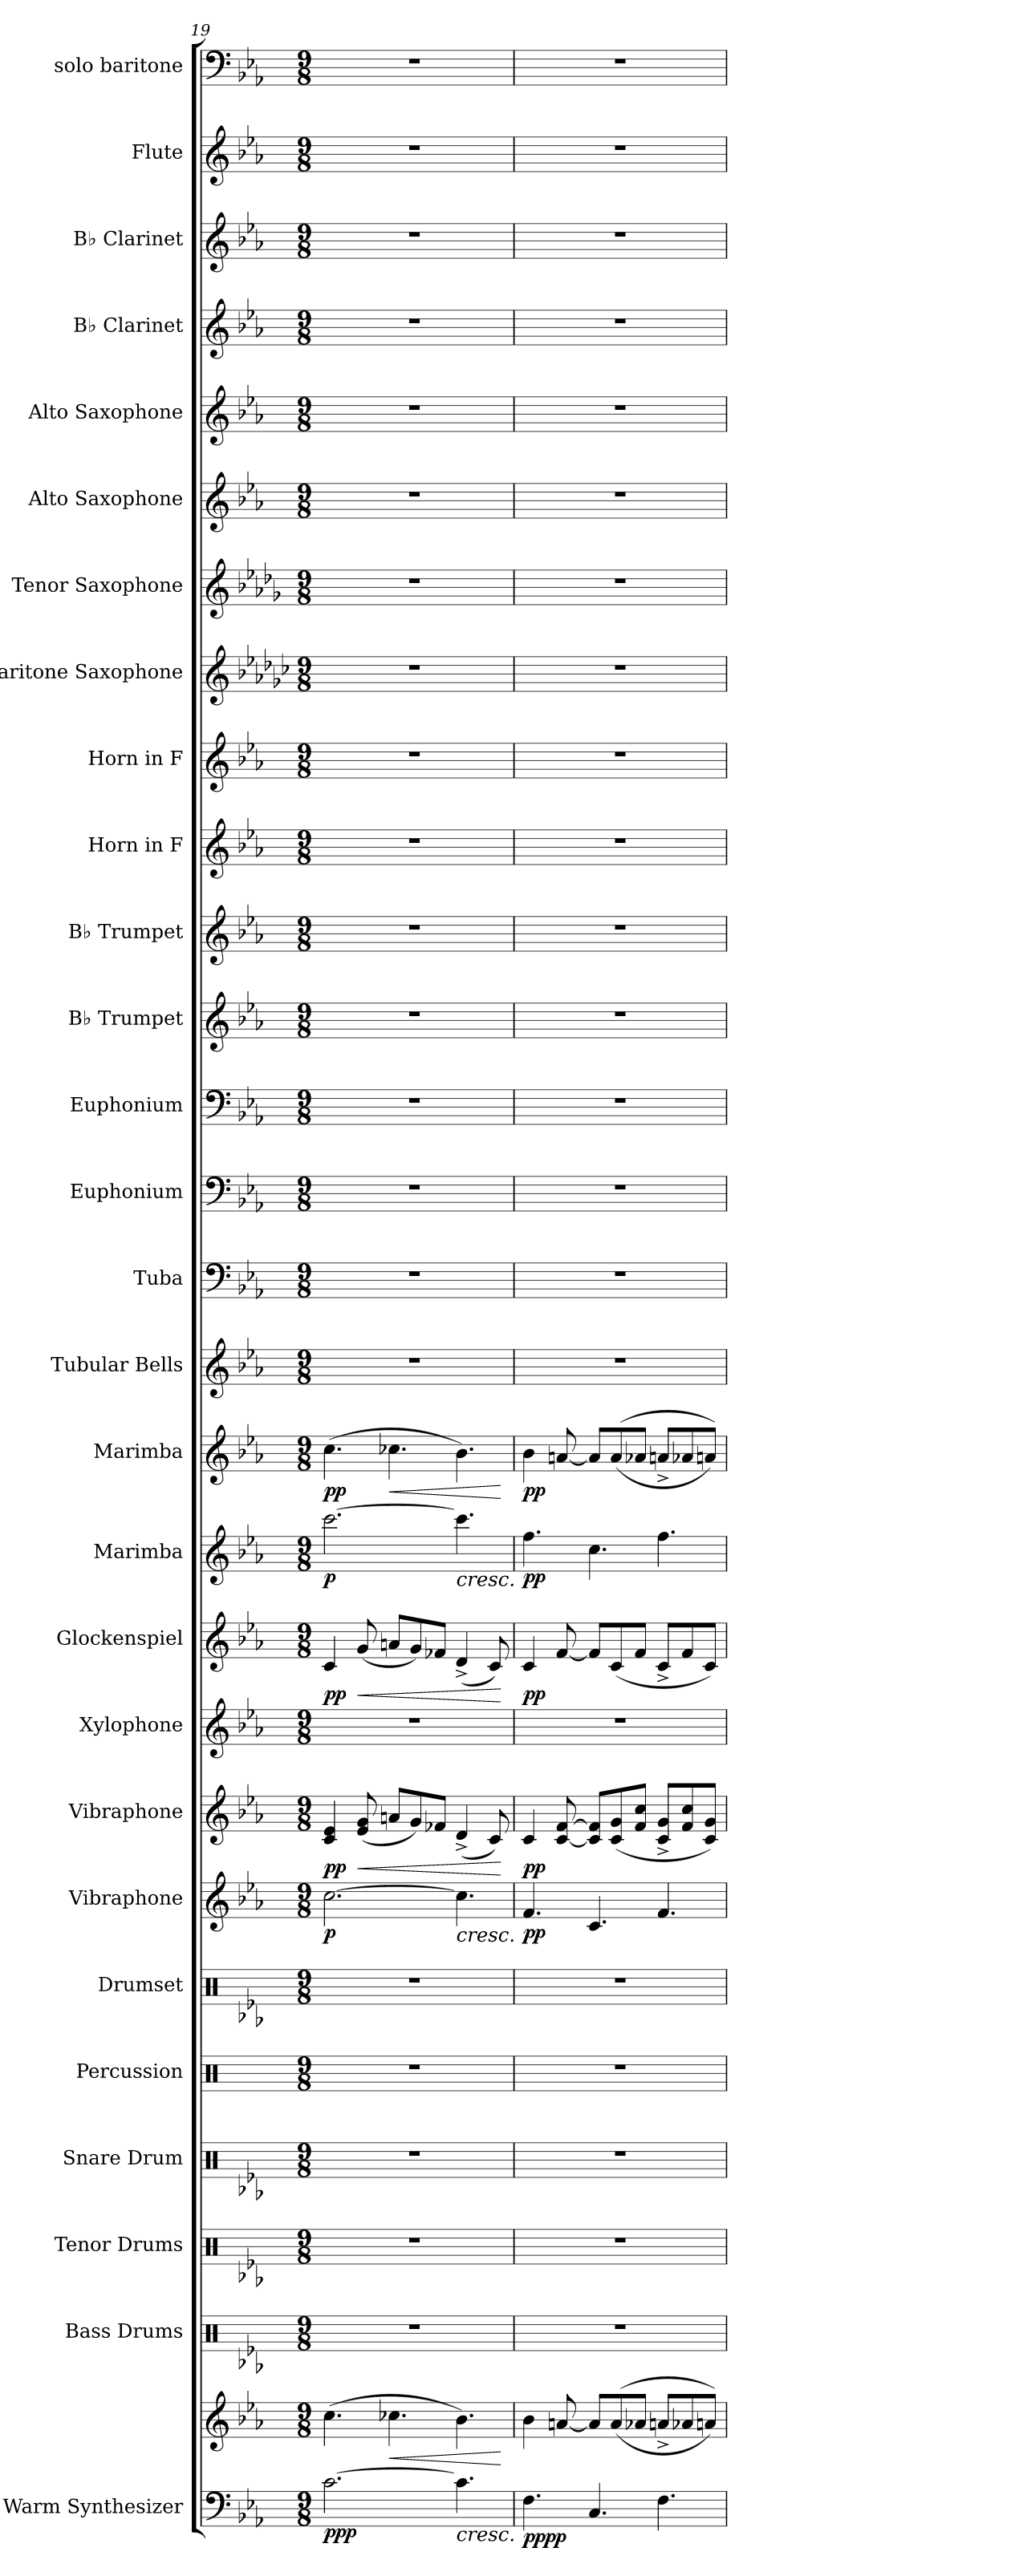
**kern	**kern	**dynam	**kern	**kern	**kern	**kern	**kern	**kern	**dynam	**kern	**dynam	**kern	**kern	**dynam	**kern	**dynam	**kern	**dynam	**kern	**kern	**kern	**kern	**kern	**kern	**kern	**kern	**kern	**kern	**kern	**kern	**kern	**kern	**kern	**kern
*part28	*part28	*part28	*part27	*part26	*part25	*part24	*part23	*part22	*part22	*part21	*part21	*part20	*part19	*part19	*part18	*part18	*part17	*part17	*part16	*part15	*part14	*part13	*part12	*part11	*part10	*part9	*part8	*part7	*part6	*part5	*part4	*part3	*part2	*part1
*staff29	*staff28	*staff28/29	*staff27	*staff26	*staff25	*staff24	*staff23	*staff22	*staff22	*staff21	*staff21	*staff20	*staff19	*staff19	*staff18	*staff18	*staff17	*staff17	*staff16	*staff15	*staff14	*staff13	*staff12	*staff11	*staff10	*staff9	*staff8	*staff7	*staff6	*staff5	*staff4	*staff3	*staff2	*staff1
*I"Warm Synthesizer	*	*	*I"Bass Drums	*I"Tenor Drums	*I"Snare Drum	*I"Percussion	*I"Drumset	*I"Vibraphone	*	*I"Vibraphone	*	*I"Xylophone	*I"Glockenspiel	*	*I"Marimba	*	*I"Marimba	*	*I"Tubular Bells	*I"Tuba	*I"Euphonium	*I"Euphonium	*I"B♭ Trumpet	*I"B♭ Trumpet	*I"Horn in F	*I"Horn in F	*I"Baritone Saxophone	*I"Tenor Saxophone	*I"Alto Saxophone	*I"Alto Saxophone	*I"B♭ Clarinet	*I"B♭ Clarinet	*I"Flute	*I"solo baritone
*I'Synth.	*	*	*I'B.D.	*I'T.D.	*I'S.D.	*I'Perc.	*I'Drs.	*I'Vib.	*	*I'Vib.	*	*I'Xyl.	*I'Glk.	*	*I'Mrm.	*	*I'Mrm.	*	*I'Tu. Be.	*I'Tba.	*I'Euph.	*I'Euph.	*I'B♭ Tpt.	*I'B♭ Tpt.	*	*	*I'Bar. Sax.	*I'T. Sax.	*I'A. Sax.	*I'A. Sax.	*I'B♭ Cl.	*I'B♭ Cl.	*I'Fl.	*
*clefF4	*clefG2	*	*clefX	*clefX	*clefX	*clefX	*clefX	*clefG2	*	*clefG2	*	*clefG2	*clefG2	*	*clefG2	*	*clefG2	*	*clefG2	*clefF4	*clefF4	*clefF4	*clefG2	*clefG2	*clefG2	*clefG2	*clefG2	*clefG2	*clefG2	*clefG2	*clefG2	*clefG2	*clefG2	*clefF4
*	*	*	*	*	*	*	*	*	*	*	*	*ITrd-7c-12	*ITrd-14c-24	*	*	*	*	*	*	*	*	*	*ITrd1c2	*ITrd1c2	*ITrd4c7	*ITrd4c7	*ITrd12c21	*ITrd8c14	*ITrd5c9	*ITrd5c9	*ITrd1c2	*ITrd1c2	*	*
*k[b-e-a-]	*k[b-e-a-]	*	*k[b-e-a-]	*k[b-e-a-]	*k[b-e-a-]	*k[]	*k[b-e-a-]	*k[b-e-a-]	*	*k[b-e-a-]	*	*k[b-e-a-]	*k[b-e-a-]	*	*k[b-e-a-]	*	*k[b-e-a-]	*	*k[b-e-a-]	*k[b-e-a-]	*k[b-e-a-]	*k[b-e-a-]	*k[b-e-a-d-g-]	*k[b-e-a-d-g-]	*k[b-e-a-d-]	*k[b-e-a-d-]	*k[b-e-a-d-g-c-]	*k[b-e-a-d-g-]	*k[b-e-a-d-g-c-]	*k[b-e-a-d-g-c-]	*k[b-e-a-d-g-]	*k[b-e-a-d-g-]	*k[b-e-a-]	*k[b-e-a-]
*M9/8	*M9/8	*	*M9/8	*M9/8	*M9/8	*M9/8	*M9/8	*M9/8	*	*M9/8	*	*M9/8	*M9/8	*	*M9/8	*	*M9/8	*	*M9/8	*M9/8	*M9/8	*M9/8	*M9/8	*M9/8	*M9/8	*M9/8	*M9/8	*M9/8	*M9/8	*M9/8	*M9/8	*M9/8	*M9/8	*M9/8
=19	=19	=19	=19	=19	=19	=19	=19	=19	=19	=19	=19	=19	=19	=19	=19	=19	=19	=19	=19	=19	=19	=19	=19	=19	=19	=19	=19	=19	=19	=19	=19	=19	=19	=19
!	!	!LO:DY:b=2	!	!	!	!	!	!	!	!	!	!	!	!	!	!	!	!	!	!	!	!	!	!	!	!	!	!	!	!	!	!	!	!
!	!	!LO:DY:n=1:b	!	!	!	!	!	!	!	!	!	!	!	!	!	!	!	!	!	!	!	!	!	!	!	!	!	!	!	!	!	!	!	!
!	!	!LO:DY:n=2:b	!	!	!	!	!	!	!LO:DY:b	!	!LO:DY:b	!	!	!	!	!	!	!	!	!	!	!	!	!	!	!	!	!	!	!	!	!	!	!
!	!	!	!	!	!	!	!	!	!	!	!LO:DY:n=1:b	!	!	!LO:DY:b	!	!	!	!	!	!	!	!	!	!	!	!	!	!	!	!	!	!	!	!
!	!	!	!	!	!	!	!	!	!	!	!	!	!	!LO:DY:n=1:b	!	!LO:DY:b	!	!LO:DY:b	!	!	!	!	!	!	!	!	!	!	!	!	!	!	!	!
!	!	!	!	!	!	!	!	!	!	!	!	!	!	!	!	!	!	!LO:DY:n=1:b	!	!	!	!	!	!	!	!	!	!	!	!	!	!	!	!
[2.c\	(>4.cc\	p p p	8%9r	8%9r	8%9r	8%9r	8%9r	[2.cc\	p	4c/ 4e-/	p p	8%9r	4ccc/	p p	[2.ccc\	p	(>4.cc\	p p	8%9r	8%9r	8%9r	8%9r	8%9r	8%9r	8%9r	8%9r	8%9r	8%9r	8%9r	8%9r	8%9r	8%9r	8%9r	8%9r
!	!	!	!	!	!	!	!	!	!	!	!LO:HP:b	!	!	!LO:HP:b	!	!	!	!	!	!	!	!	!	!	!	!	!	!	!	!	!	!	!	!
.	.	.	.	.	.	.	.	.	.	(<8e-/ 8g/	<	.	(<8ggg/	<	.	.	.	.	.	.	.	.	.	.	.	.	.	.	.	.	.	.	.	.
!	!	!LO:HP:b	!	!	!	!	!	!	!	!	!	!	!	!	!	!	!	!LO:HP:b	!	!	!	!	!	!	!	!	!	!	!	!	!	!	!	!
.	4.cc-X\	<	.	.	.	.	.	.	.	8an/L	.	.	8aaan/L	.	.	.	4.cc-X\	<	.	.	.	.	.	.	.	.	.	.	.	.	.	.	.	.
.	.	.	.	.	.	.	.	.	.	8g/)	.	.	8ggg/)	.	.	.	.	.	.	.	.	.	.	.	.	.	.	.	.	.	.	.	.	.
.	.	.	.	.	.	.	.	.	.	8f-X/J	.	.	8fff-X/J	.	.	.	.	.	.	.	.	.	.	.	.	.	.	.	.	.	.	.	.	.
!	!	!	!	!	!	!	!	!	!	!	!	!	!	!	!LO:TX:b:i:t=cresc.	!	!	!	!	!	!	!	!	!	!	!	!	!	!	!	!	!	!	!
!	!	!	!	!	!	!	!	!LO:TX:b:i:t=cresc.	!	!	!	!	!	!	!	!	!	!	!	!	!	!	!	!	!	!	!	!	!	!	!	!	!	!
!LO:TX:b:i:t=cresc.	!	!	!	!	!	!	!	!	!	!	!	!	!	!	!	!	!	!	!	!	!	!	!	!	!	!	!	!	!	!	!	!	!	!
4.c\]	4.b-\)	.	.	.	.	.	.	4.cc\]	.	(<4d^/	.	.	(<4ddd^/	.	4.ccc\]	.	4.b-\)	.	.	.	.	.	.	.	.	.	.	.	.	.	.	.	.	.
.	.	.	.	.	.	.	.	.	.	8c/)	.	.	8ccc/)	.	.	.	.	.	.	.	.	.	.	.	.	.	.	.	.	.	.	.	.	.
.	.	[	.	.	.	.	.	.	.	.	[	.	.	[	.	.	.	[	.	.	.	.	.	.	.	.	.	.	.	.	.	.	.	.
=20	=20	=20	=20	=20	=20	=20	=20	=20	=20	=20	=20	=20	=20	=20	=20	=20	=20	=20	=20	=20	=20	=20	=20	=20	=20	=20	=20	=20	=20	=20	=20	=20	=20	=20
!	!	!LO:DY:b=2	!	!	!	!	!	!	!	!	!	!	!	!	!	!	!	!	!	!	!	!	!	!	!	!	!	!	!	!	!	!	!	!
!	!	!LO:DY:n=1:b	!	!	!	!	!	!	!LO:DY:b	!	!LO:DY:b	!	!	!LO:DY:b	!	!LO:DY:b	!	!LO:DY:b	!	!	!	!	!	!	!	!	!	!	!	!	!	!	!	!
4.F\	4b-\	pp pp	8%9r	8%9r	8%9r	8%9r	8%9r	4.f/	pp	4c/	pp	8%9r	4ccc/	pp	4.ff\	pp	4b-\	pp	8%9r	8%9r	8%9r	8%9r	8%9r	8%9r	8%9r	8%9r	8%9r	8%9r	8%9r	8%9r	8%9r	8%9r	8%9r	8%9r
.	[8an/	.	.	.	.	.	.	.	.	[8c/ [8f/	.	.	[8fff/	.	.	.	[8an/	.	.	.	.	.	.	.	.	.	.	.	.	.	.	.	.	.
4.C/	8a/L]	.	.	.	.	.	.	4.c/	.	8c/] 8f/]L	.	.	8fff/L]	.	4.cc\	.	8a/L]	.	.	.	.	.	.	.	.	.	.	.	.	.	.	.	.	.
.	(<(<8a/	.	.	.	.	.	.	.	.	(<8c/ 8g/	.	.	(<8ccc/	.	.	.	(<(<8a/	.	.	.	.	.	.	.	.	.	.	.	.	.	.	.	.	.
.	8a-X/J	.	.	.	.	.	.	.	.	8f/ 8cc/J	.	.	8fff/J	.	.	.	8a-X/J	.	.	.	.	.	.	.	.	.	.	.	.	.	.	.	.	.
4.F\	8an^/L	.	.	.	.	.	.	4.f/	.	8c/^ 8g/^L	.	.	8ccc^/L	.	4.ff\	.	8an^/L	.	.	.	.	.	.	.	.	.	.	.	.	.	.	.	.	.
.	8a-X/	.	.	.	.	.	.	.	.	8f/ 8cc/	.	.	8fff/	.	.	.	8a-X/	.	.	.	.	.	.	.	.	.	.	.	.	.	.	.	.	.
.	8an/J))	.	.	.	.	.	.	.	.	8c/ 8g/J)	.	.	8ccc/J)	.	.	.	8an/J))	.	.	.	.	.	.	.	.	.	.	.	.	.	.	.	.	.
=	=	=	=	=	=	=	=	=	=	=	=	=	=	=	=	=	=	=	=	=	=	=	=	=	=	=	=	=	=	=	=	=	=	=
*-	*-	*-	*-	*-	*-	*-	*-	*-	*-	*-	*-	*-	*-	*-	*-	*-	*-	*-	*-	*-	*-	*-	*-	*-	*-	*-	*-	*-	*-	*-	*-	*-	*-	*-
